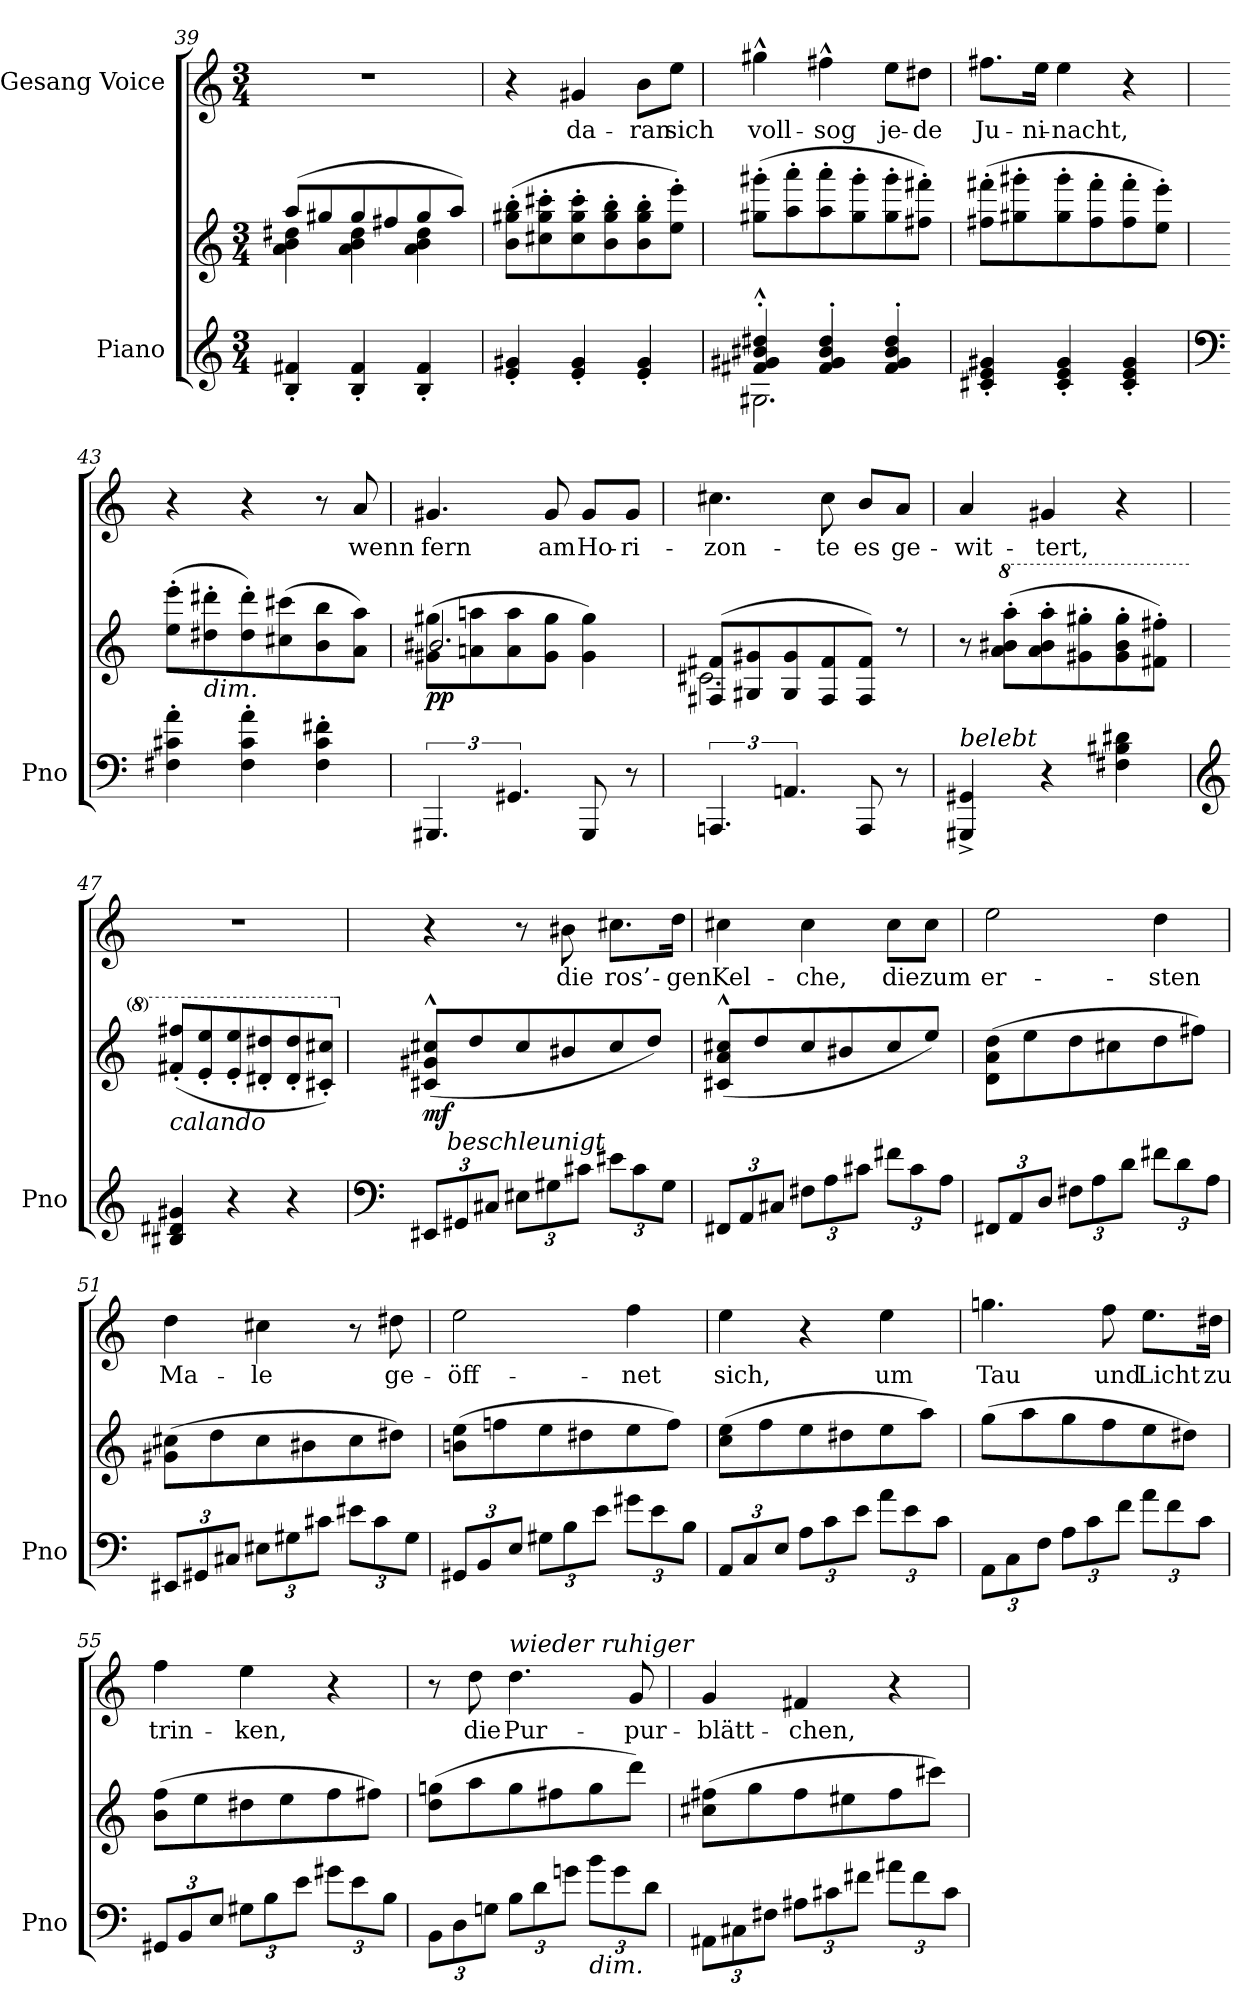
**kern	**kern	**dynam	**kern	**text
*part2	*part2	*part2	*part1	*part1
*staff3	*staff2	*staff2/3	*staff1	*staff1
*I"Piano	*	*	*I"Gesang Voice	*
*I'Pno	*	*	*	*
*clefG2	*clefG2	*	*clefG2	*
*k[]	*k[]	*	*k[]	*
*M3/4	*M3/4	*	*M3/4	*
=39	=39	=39	=39	=39
*	*^	*	*	*
4B/' 4f#X/'	(8aa/L	4a\ 4b\ 4dd#X\	.	2.r	.
.	8gg#X/	.	.	.	.
4B/' 4f#/'	8gg#/	4a\ 4b\ 4dd#\	.	.	.
.	8ff#X/	.	.	.	.
4B/' 4f#/'	8gg#/	4a\ 4b\ 4dd#\	.	.	.
.	8aa/J)	.	.	.	.
*	*v	*v	*	*	*
=40	=40	=40	=40	=40
4e/' 4g#X/'	(8b\' 8gg#X\' 8bb\'L	.	4r	.
.	8cc#X\' 8gg#\' 8ccc#X\'	.	.	.
4e/' 4g#/'	8cc#\' 8gg#\' 8ccc#\'	.	4g#X/	da-
.	8b\' 8gg#\' 8bb\'	.	.	.
4e/' 4g#/'	8b\' 8gg#\' 8bb\'	.	8b\L	-ran
.	8ee\' 8eee\'J)	.	8ee\J	sich
=41	=41	=41	=41	=41
*^	*	*	*	*
4f#X/'^^ 4g#X/'^^ 4b#X/'^^ 4dd#X/'^^	2.G#X\	(8gg#X\' 8ggg#X\'L	.	4gg#X^^\	voll-
.	.	8aa\' 8aaa\'	.	.	.
4f#/' 4g#/' 4b#/' 4dd#/'	.	8aa\' 8aaa\'	.	4ff#X^^\	-sog
.	.	8gg#\' 8ggg#\'	.	.	.
4f#/' 4g#/' 4b#/' 4dd#/'	.	8gg#\' 8ggg#\'	.	8ee\L	je-
.	.	8ff#X\' 8fff#X\'J)	.	8dd#X\J	-de
*v	*v	*	*	*	*
=42	=42	=42	=42	=42
4c#X/' 4e/' 4g#X/'	(8ff#X\' 8fff#X\'L	.	8.ff#X\L	Ju-
.	8gg#X\' 8ggg#X\'	.	.	.
.	.	.	16ee\Jk	-ni-
4c#/' 4e/' 4g#/'	8gg#\' 8ggg#\'	.	4ee\	-nacht,
.	8ff#\' 8fff#\'	.	.	.
4c#/' 4e/' 4g#/'	8ff#\' 8fff#\'	.	4r	.
.	8ee\' 8eee\'J)	.	.	.
=43	=43	=43	=43	=43
*clefF4	*	*	*	*
4F#X\' 4c#X\' 4a\'	(8ee\' 8eee\'L	.	4r	.
!	!LO:TX:b:i:t=dim.	!	!	!
.	8dd#X\' 8ddd#X\'	.	.	.
4F#\' 4c#\' 4a\'	8dd#\' 8ddd#\')	.	4r	.
.	(8cc#X\ 8ccc#X\	.	.	.
4F#\' 4c#\' 4f#X\'	8b\ 8bb\	.	8r	.
.	8a\ 8aa\J)	.	8a/	wenn
=44	=44	=44	=44	=44
*	*^	*	*	*
!	!	!	!LO:DY:b	!	!
6.GGG#X/	(>8g#X\ 8gg#X\L	2.b#X/	pp	4.g#X/	fern
.	8an\ 8aan\	.	.	.	.
6.GG#X/	8a\ 8aa\	.	.	.	.
.	8g#\ 8gg#\J	.	.	8g#/	am
8GGG#/	4g#\ 4gg#\)	.	.	8g#/L	Ho-
8r	.	.	.	8g#/J	-ri-
=45	=45	=45	=45	=45	=45
6.AAAn/	(<8F#X/ 8f#X/L	2.c#X\	.	4.cc#X\	-zon-
.	8G#X/ 8g#X/	.	.	.	.
6.AAn/	8G#/ 8g#/	.	.	.	.
.	8F#/ 8f#/	.	.	8cc#\	-te
8AAA/	8F#/ 8f#/J)	.	.	8b/L	es
8r	8r	.	.	8a/J	ge-
*	*v	*v	*	*	*
=46	=46	=46	=46	=46
!LO:TX:i:t=belebt	!	!	!	!
4GGG#X/^ 4GG#X/^	8r	.	4a/	-wit-
*	*8va	*	*	*
.	(8aa\' 8bb#X\' 8aaa\'L	.	.	.
4r	8aa\' 8bb#\' 8aaa\'	.	4g#X/	-tert,
.	8gg#X\' 8ggg#X\'	.	.	.
4F#X\ 4B#X\ 4d#X\	8gg#\' 8bb#\' 8ggg#\'	.	4r	.
.	8ff#X\' 8fff#X\'J)	.	.	.
=47	=47	=47	=47	=47
*clefG2	*	*	*	*
!	!LO:TX:b:i:t=calando	!	!	!
4B#X/ 4d#X/ 4g#X/	(8ff#X/' 8fff#X/'L	.	2.r	.
.	8ee/' 8eee/'	.	.	.
4r	8ee/' 8eee/'	.	.	.
.	8dd#X/' 8ddd#X/'	.	.	.
4r	8dd#/' 8ddd#/'	.	.	.
.	8cc#X/' 8ccc#X/'J)	.	.	.
=48	=48	=48	=48	=48
*clefF4	*	*	*	*
*	*X8va	*	*	*
!	!	!LO:DY:b	!	!
12EE#X/L	(>8c#X/^^ 8g#X/^^ 8cc#X/^^L	mf	4r	.
!LO:TX:i:t=beschleunigt	!	!	!	!
12GG#X/	.	.	.	.
.	8dd/	.	.	.
12C#X/J	.	.	.	.
*Xbrackettup	*	*	*	*
12E#X\L	8cc#/	.	8r	.
12G#X\	.	.	.	.
.	8b#X/	.	8b#X\	die
12c#X\J	.	.	.	.
12e#X\L	8cc#/	.	8.cc#X\L	ros’-
12c#\	.	.	.	.
.	8dd/J)	.	.	.
12G#\J	.	.	.	.
.	.	.	16dd\Jk	-gen
=49	=49	=49	=49	=49
*brackettup	*	*	*	*
12FF#X/L	(>8c#X/^^ 8a/^^ 8cc#X/^^L	.	4cc#X\	Kel-
12AA/	.	.	.	.
.	8dd/	.	.	.
12C#X/J	.	.	.	.
*Xbrackettup	*	*	*	*
12F#X\L	8cc#/	.	4cc#\	-che,
12A\	.	.	.	.
.	8b#X/	.	.	.
12c#X\J	.	.	.	.
12f#X\L	8cc#/	.	8cc#\L	die
12c#\	.	.	.	.
.	8ee/J)	.	8cc#\J	zum
12A\J	.	.	.	.
=50	=50	=50	=50	=50
*brackettup	*	*	*	*
12FF#X/L	(8d\ 8a\ 8dd\L	.	2ee\	er-
12AA/	.	.	.	.
.	8ee\	.	.	.
12D/J	.	.	.	.
*Xbrackettup	*	*	*	*
12F#X\L	8dd\	.	.	.
12A\	.	.	.	.
.	8cc#X\	.	.	.
12d\J	.	.	.	.
12f#X\L	8dd\	.	4dd\	-sten
12d\	.	.	.	.
.	8ff#X\J)	.	.	.
12A\J	.	.	.	.
=51	=51	=51	=51	=51
*brackettup	*	*	*	*
12EE#X/L	(8g#X\ 8cc#X\L	.	4dd\	Ma-
12GG#X/	.	.	.	.
.	8dd\	.	.	.
12C#X/J	.	.	.	.
*Xbrackettup	*	*	*	*
12E#X\L	8cc#\	.	4cc#X\	-le
12G#X\	.	.	.	.
.	8b#X\	.	.	.
12c#X\J	.	.	.	.
12e#X\L	8cc#\	.	8r	.
12c#\	.	.	.	.
.	8dd#X\J)	.	8dd#X\	ge-
12G#\J	.	.	.	.
=52	=52	=52	=52	=52
*brackettup	*	*	*	*
12GG#X/L	(8bn\ 8ee\L	.	2ee\	-öff-
12BB/	.	.	.	.
.	8ffn\	.	.	.
12E/J	.	.	.	.
*Xbrackettup	*	*	*	*
12G#X\L	8ee\	.	.	.
12B\	.	.	.	.
.	8dd#X\	.	.	.
12e\J	.	.	.	.
12g#X\L	8ee\	.	4ff\	-net
12e\	.	.	.	.
.	8ff\J)	.	.	.
12B\J	.	.	.	.
=53	=53	=53	=53	=53
*brackettup	*	*	*	*
12AA/L	(8cc\ 8ee\L	.	4ee\	sich,
12C/	.	.	.	.
.	8ff\	.	.	.
12E/J	.	.	.	.
*Xbrackettup	*	*	*	*
12A\L	8ee\	.	4r	.
12c\	.	.	.	.
.	8dd#X\	.	.	.
12e\J	.	.	.	.
12a\L	8ee\	.	4ee\	um
12e\	.	.	.	.
.	8aa\J)	.	.	.
12c\J	.	.	.	.
=54	=54	=54	=54	=54
12AA\L	(8gg\L	.	4.ggn\	Tau
12C\	.	.	.	.
.	8aa\	.	.	.
12F\J	.	.	.	.
12A\L	8gg\	.	.	.
12c\	.	.	.	.
.	8ff\	.	8ff\	und
12f\J	.	.	.	.
12a\L	8ee\	.	8.ee\L	Licht
12f\	.	.	.	.
.	8dd#X\J)	.	.	.
12c\J	.	.	.	.
.	.	.	16dd#X\Jk	zu
=55	=55	=55	=55	=55
*brackettup	*	*	*	*
12GG#X/L	(8b\ 8ff\L	.	4ff\	trin-
12BB/	.	.	.	.
.	8ee\	.	.	.
12E/J	.	.	.	.
*Xbrackettup	*	*	*	*
12G#X\L	8dd#X\	.	4ee\	-ken,
12B\	.	.	.	.
.	8ee\	.	.	.
12e\J	.	.	.	.
12g#X\L	8ff\	.	4r	.
12e\	.	.	.	.
.	8ff#X\J)	.	.	.
12B\J	.	.	.	.
=56	=56	=56	=56	=56
12BB\L	(8dd\ 8ggn\L	.	8r	.
12D\	.	.	.	.
.	8aa\	.	8dd\	die
12Gn\J	.	.	.	.
!	!	!	!LO:TX:i:t=wieder ruhiger	!
12B\L	8gg\	.	4.dd\	Pur-
12d\	.	.	.	.
.	8ff#X\	.	.	.
12gn\J	.	.	.	.
!LO:TX:b:i:t=dim.	!	!	!	!
12b\L	8gg\	.	.	.
12g\	.	.	.	.
.	8ddd\J)	.	8g/	-pur-
12d\J	.	.	.	.
=57	=57	=57	=57	=57
12AA#X\L	(8cc#X\ 8ff#X\L	.	4g/	-blätt-
12C#X\	.	.	.	.
.	8gg\	.	.	.
12F#X\J	.	.	.	.
12A#X\L	8ff#\	.	4f#X/	-chen,
12c#X\	.	.	.	.
.	8ee#X\	.	.	.
12f#X\J	.	.	.	.
12a#X\L	8ff#\	.	4r	.
12f#\	.	.	.	.
.	8ccc#X\J)	.	.	.
12c#\J	.	.	.	.
=	=	=	=	=
*-	*-	*-	*-	*-
